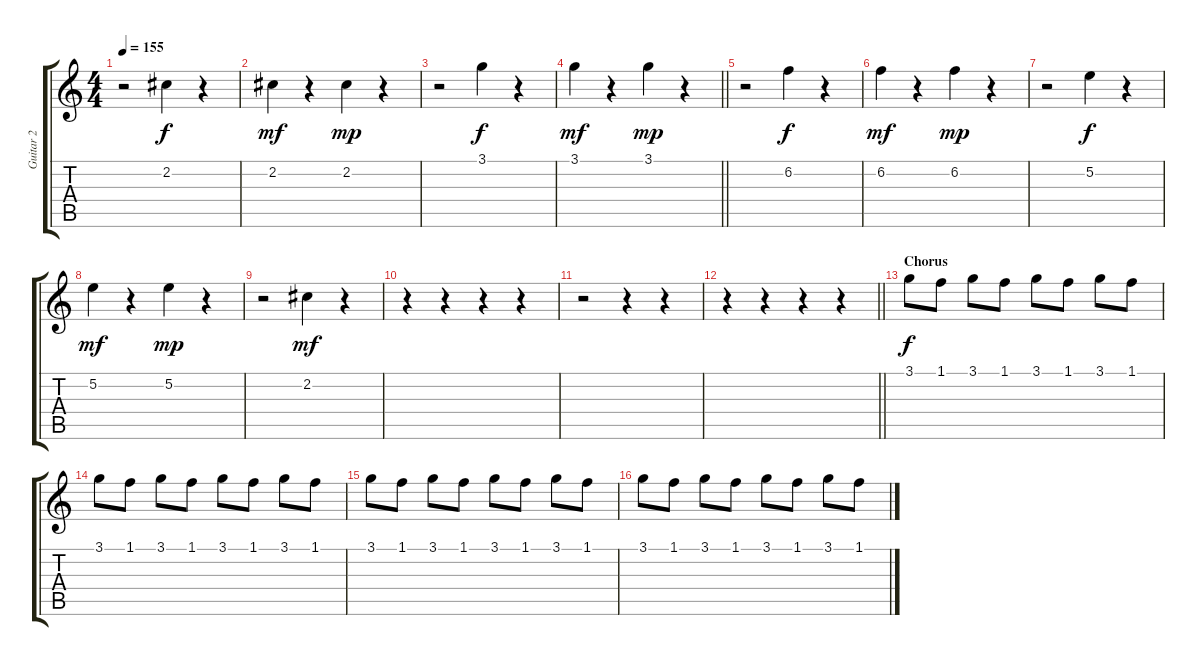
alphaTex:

\track ("Guitar 2" "Guitar 2") {instrument overdrivenguitar}
\staff {score tabs}
\tuning (E4 B3 G3 D3 A2 E2) {hide}
\ts (4 4)
\tempo 155
\clef g2
\ks c
r.2{dy mp} 2.2.4{dy f} r.4 |
2.2.4{dy mf} r.4 2.2.4{dy mp} r.4 |
r.2 3.1.4{dy f} r.4 |
\barLineRight lightlight
3.1.4{dy mf} r.4 3.1.4{dy mp} r.4 |
r.2 6.2.4{dy f} r.4 |
6.2.4{dy mf} r.4 6.2.4{dy mp} r.4 |
r.2 5.2.4{dy f} r.4 |
5.2.4{dy mf} r.4 5.2.4{dy mp} r.4 |
r.2 2.2.4{dy mf} r.4 |
r.4 r.4 r.4 r.4 |
r.2 r.4 r.4 |
\barLineRight lightlight
r.4 r.4 r.4 r.4 |
\section ("" "Chorus")
3.1.8{dy f} 1.1.8 3.1.8 1.1.8 3.1.8 1.1.8 3.1.8 1.1.8 |
3.1.8 1.1.8 3.1.8 1.1.8 3.1.8 1.1.8 3.1.8 1.1.8 |
3.1.8 1.1.8 3.1.8 1.1.8 3.1.8 1.1.8 3.1.8 1.1.8 |
3.1.8 1.1.8 3.1.8 1.1.8 3.1.8 1.1.8 3.1.8 1.1.8
